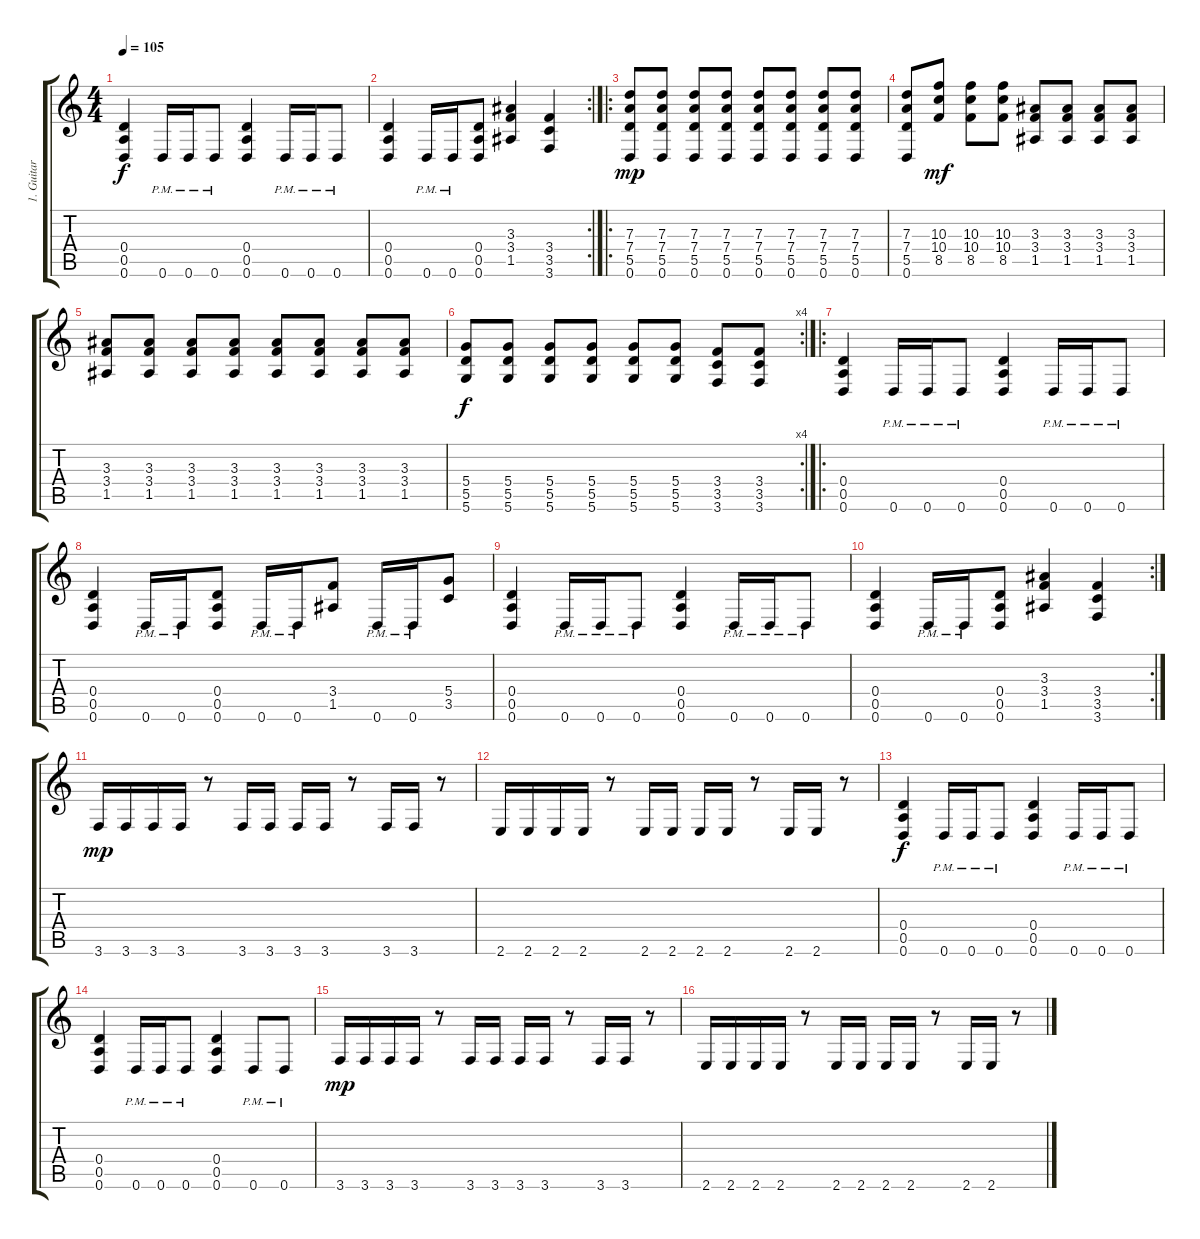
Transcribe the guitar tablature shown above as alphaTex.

\track ("1. Guitar " "1. Guitar ") {instrument distortionguitar}
\staff {score tabs}
\tuning (E4 B3 G3 D3 A2 D2) {hide}
\ts (4 4)
\tempo 105
\clef g2
\ks c
(0.4 0.5 0.6).4{dy f} 0.6{pm}.16 0.6{pm}.16 0.6{pm}.8 (0.4 0.5 0.6).4 0.6{pm}.16 0.6{pm}.16 0.6{pm}.8 |
\rc 2
(0.4 0.5 0.6).4 0.6{pm}.16 0.6{pm}.16 (0.4 0.5 0.6).8 (3.3 3.4 1.5).4 (3.4 3.5 3.6).4 |
\ro
(7.3 7.4 5.5 0.6).8{dy mp} (7.3 7.4 5.5 0.6).8 (7.3 7.4 5.5 0.6).8 (7.3 7.4 5.5 0.6).8 (7.3 7.4 5.5 0.6).8 (7.3 7.4 5.5 0.6).8 (7.3 7.4 5.5 0.6).8 (7.3 7.4 5.5 0.6).8 |
(7.3 7.4 5.5 0.6).8 (10.3 10.4 8.5).8{dy mf} (10.3 10.4 8.5).8 (10.3 10.4 8.5).8 (3.3 3.4 1.5).8 (3.3 3.4 1.5).8 (3.3 3.4 1.5).8 (3.3 3.4 1.5).8 |
(3.3 3.4 1.5).8 (3.3 3.4 1.5).8 (3.3 3.4 1.5).8 (3.3 3.4 1.5).8 (3.3 3.4 1.5).8 (3.3 3.4 1.5).8 (3.3 3.4 1.5).8 (3.3 3.4 1.5).8 |
\rc 4
(5.4 5.5 5.6).8{dy f} (5.4 5.5 5.6).8 (5.4 5.5 5.6).8 (5.4 5.5 5.6).8 (5.4 5.5 5.6).8 (5.4 5.5 5.6).8 (3.4 3.5 3.6).8 (3.4 3.5 3.6).8 |
\ro
(0.4 0.5 0.6).4 0.6{pm}.16 0.6{pm}.16 0.6{pm}.8 (0.4 0.5 0.6).4 0.6{pm}.16 0.6{pm}.16 0.6{pm}.8 |
(0.4 0.5 0.6).4 0.6{pm}.16 0.6{pm}.16 (0.4 0.5 0.6).8 0.6{pm}.16 0.6{pm}.16 (3.4 1.5).8 0.6{pm}.16 0.6{pm}.16 (5.4 3.5).8 |
(0.4 0.5 0.6).4 0.6{pm}.16 0.6{pm}.16 0.6{pm}.8 (0.4 0.5 0.6).4 0.6{pm}.16 0.6{pm}.16 0.6{pm}.8 |
\rc 2
(0.4 0.5 0.6).4 0.6{pm}.16 0.6{pm}.16 (0.4 0.5 0.6).8 (3.3 3.4 1.5).4 (3.4 3.5 3.6).4 |
3.6.16{dy mp} 3.6.16 3.6.16 3.6.16 r.8 3.6.16 3.6.16 3.6.16 3.6.16 r.8 3.6.16 3.6.16 r.8 |
2.6.16 2.6.16 2.6.16 2.6.16 r.8 2.6.16 2.6.16 2.6.16 2.6.16 r.8 2.6.16 2.6.16 r.8 |
(0.4 0.5 0.6).4{dy f} 0.6{pm}.16 0.6{pm}.16 0.6{pm}.8 (0.4 0.5 0.6).4 0.6{pm}.16 0.6{pm}.16 0.6{pm}.8 |
(0.4 0.5 0.6).4 0.6{pm}.16 0.6{pm}.16 0.6{pm}.8 (0.4 0.5 0.6).4 0.6{pm}.8 0.6{pm}.8 |
3.6.16{dy mp} 3.6.16 3.6.16 3.6.16 r.8 3.6.16 3.6.16 3.6.16 3.6.16 r.8 3.6.16 3.6.16 r.8 |
2.6.16 2.6.16 2.6.16 2.6.16 r.8 2.6.16 2.6.16 2.6.16 2.6.16 r.8 2.6.16 2.6.16 r.8
